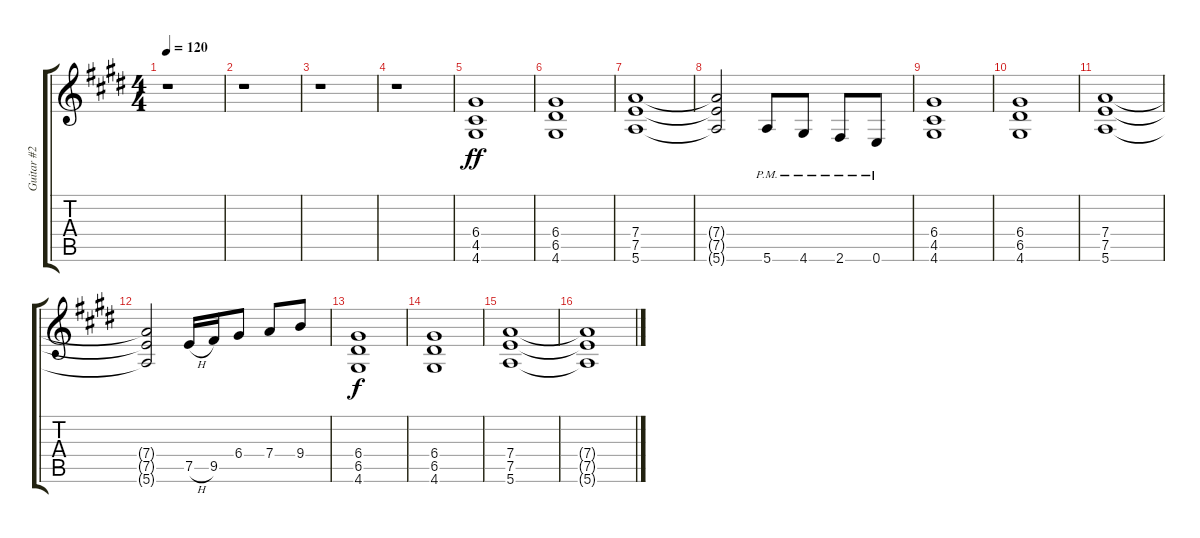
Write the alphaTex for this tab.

\track ("Guitar #2" "Guitar #2") {instrument distortionguitar}
\staff {score tabs}
\tuning (E4 B3 G3 D3 A2 E2) {hide}
\ts (4 4)
\tempo 120
\clef g2
\ks e
r.1{dy ff} |
r.1 |
r.1 |
r.1 |
(6.4 4.5 4.6).1 |
(6.4 6.5 4.6).1 |
(7.4 7.5 5.6).1 |
(7.4{t} 7.5{t} 5.6{t}).2 5.6{pm}.8 4.6{pm}.8 2.6{pm}.8 0.6{pm}.8 |
(6.4 4.5 4.6).1 |
(6.4 6.5 4.6).1 |
(7.4 7.5 5.6).1 |
(7.4{t} 7.5{t} 5.6{t}).2 7.5{h}.16 9.5.16 6.4.8 7.4.8 9.4.8 |
(6.4 6.5 4.6).1{dy f} |
(6.4 6.5 4.6).1 |
(7.4 7.5 5.6).1 |
(7.4{t} 7.5{t} 5.6{t}).1
